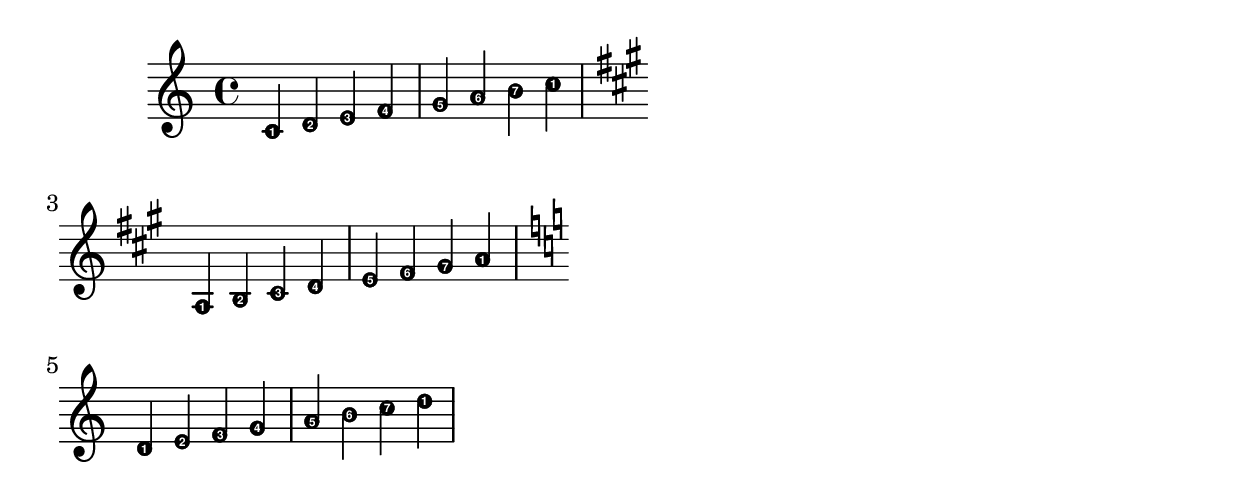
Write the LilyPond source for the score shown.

% DO NOT EDIT this file manually; it is automatically
% generated from Documentation/snippets/new
% Make any changes in Documentation/snippets/new/
% and then run scripts/auxiliar/makelsr.py
%
% This file is in the public domain.
%% Note: this file works from version 2.15.31
\version "2.15.31"

\header {
%% Translation of GIT committish: b482c3e5b56c3841a88d957e0ca12964bd3e64fa
  texidoces = "

Las cabezas de nota de notación fácil utilizan la propiedad
@code{note-names} del objeto @code{NoteHead} para determinar lo que
aparece dentro de la cabeza.  Mediante la sobreescritura de esta
propiedad, es posible imprimir números que representen el grado de la
escala.

Se puede crear un grabador simple que haga esto para la cabeza de cada
nota que ve.

"

  doctitlees = "Números como notas de notación fácil"

%% Translation of GIT committish: 6ae36b6f8a7cf2df5f4e46c3c06820fccd9f35e1
  texidocit = "
Le teste di nota con nome della nota usano la proprietà @code{note-names}
dell'oggetto @code{NoteHead} per determinare cosa appaia
all'interno della testa.  È possibile sovrascrivere questa proprietà
e mostrare numeri che corrispondano ai gradi della scala.

Si può creare un semplice incisore che faccia questo per oggni
oggetto testa di nota che incontra.
"
  doctitleit = "Numeri dentro le teste di nota"

%% Translation of GIT committish: 3b125956b08d27ef39cd48bfa3a2f1e1bb2ae8b4
  texidocfr = "
En mode @qq{easy play}, les têtes de note utilisent la propriété
@code{note-names} attachée à l'objet @code{NoteHead} pour déterminer ce
qui apparaîtra dans la tête.  Intervenir sur cette propriété permet
d'imprimer un chiffre correspondant au degré dans la gamme.

La création d'un graveur dédié permet de traiter toutes les notes.
"
  doctitlefr = "Easy play -- chiffre en lieu et place des lettres"

  lsrtags = "pitches"
  texidoc = "
Easy notation note heads use the @code{note-names} property
of the @code{NoteHead} object to determine what appears inside
the note head.  By overriding this property, it is possible
to print numbers representing the scale-degree.

A simple engraver can be created to do this for every note head
object it sees.
"
  doctitle = "Numbers as easy note heads"
} % begin verbatim


#(define Ez_numbers_engraver
   (make-engraver
    (acknowledgers
     ((note-head-interface engraver grob source-engraver)
      (let* ((context (ly:translator-context engraver))
	     (tonic-pitch (ly:context-property context 'tonic))
	     (tonic-name (ly:pitch-notename tonic-pitch))
	     (grob-pitch
	      (ly:event-property (event-cause grob) 'pitch))
	     (grob-name (ly:pitch-notename grob-pitch))
	     (delta (modulo (- grob-name tonic-name) 7))
	     (note-names
	      (make-vector 7 (number->string (1+ delta)))))
	(ly:grob-set-property! grob 'note-names note-names))))))

#(set-global-staff-size 26)

\layout {
  ragged-right = ##t
  \context {
    \Voice
    \consists \Ez_numbers_engraver
  }
}

\relative c' {
  \easyHeadsOn
  c4 d e f
  g4 a b c \break

  \key a \major
  a,4 b cis d
  e4 fis gis a \break

  \key d \dorian
  d,4 e f g
  a4 b c d
}
